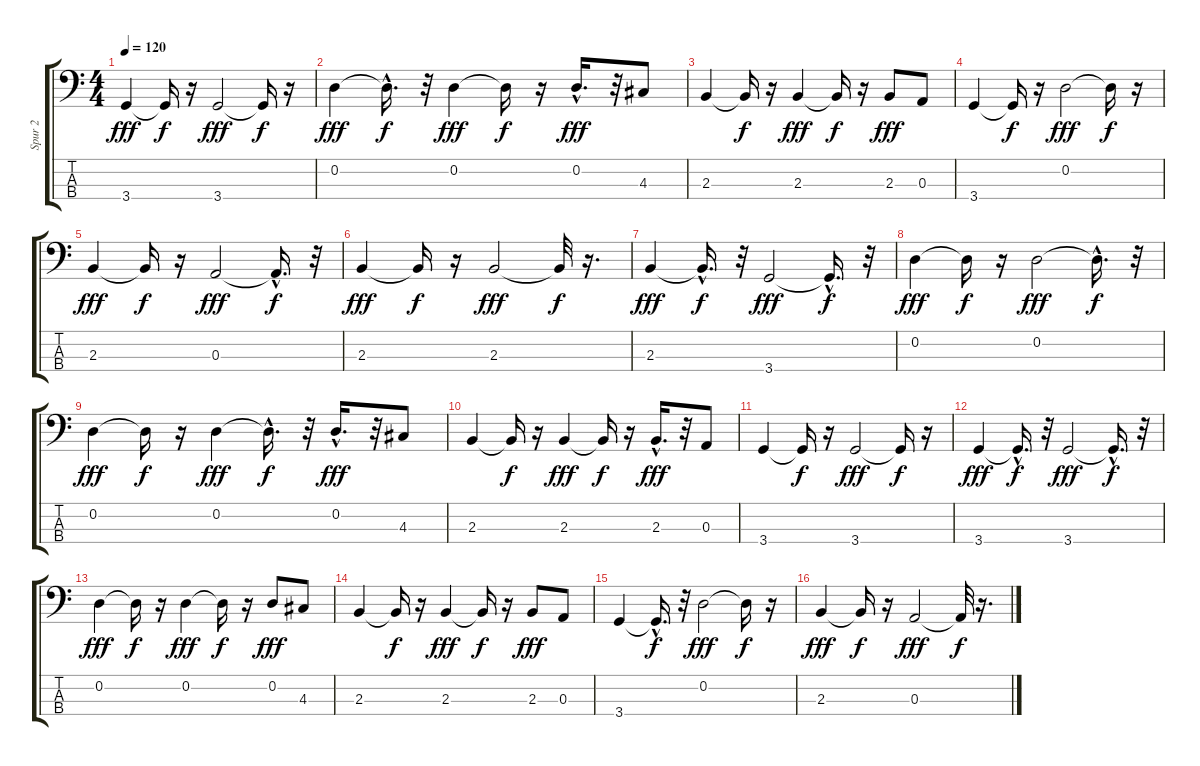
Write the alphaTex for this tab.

\track ("Spur 2" "Spur 2") {instrument fretlessbass}
\staff {score tabs}
\tuning (G2 D2 A1 E1) {hide}
\ts (4 4)
\tempo 120
\clef f4
\ks c
3.4.4{dy fff} 3.4{t}.16{dy f} r.16 3.4.2{dy fff} 3.4{t}.16{dy f} r.16 |
0.2.4{dy fff} 0.2{hac t}.16{d dy f} r.32 0.2.4{dy fff} 0.2{t}.16{dy f} r.16 0.2{hac}.16{d dy fff} r.32 4.3.8 |
2.3.4 2.3{t}.16{dy f} r.16 2.3.4{dy fff} 2.3{t}.16{dy f} r.16 2.3.8{dy fff} 0.3.8 |
3.4.4 3.4{t}.16{dy f} r.16 0.2.2{dy fff} 0.2{t}.16{dy f} r.16 |
2.3.4{dy fff} 2.3{t}.16{dy f} r.16 0.3.2{dy fff} 0.3{hac t}.16{d dy f} r.32 |
2.3.4{dy fff} 2.3{t}.16{dy f} r.16 2.3.2{dy fff} 2.3{t}.32{dy f} r.16{d} |
2.3.4{dy fff} 2.3{hac t}.16{d dy f} r.32 3.4.2{dy fff} 3.4{hac t}.16{d dy f} r.32 |
0.2.4{dy fff} 0.2{t}.16{dy f} r.16 0.2.2{dy fff} 0.2{hac t}.16{d dy f} r.32 |
0.2.4{dy fff} 0.2{t}.16{dy f} r.16 0.2.4{dy fff} 0.2{hac t}.16{d dy f} r.32 0.2{hac}.16{d dy fff} r.32 4.3.8 |
2.3.4 2.3{t}.16{dy f} r.16 2.3.4{dy fff} 2.3{t}.16{dy f} r.16 2.3{hac}.16{d dy fff} r.32 0.3.8 |
3.4.4 3.4{t}.16{dy f} r.16 3.4.2{dy fff} 3.4{t}.16{dy f} r.16 |
3.4.4{dy fff} 3.4{hac t}.16{d dy f} r.32 3.4.2{dy fff} 3.4{hac t}.16{d dy f} r.32 |
0.2.4{dy fff} 0.2{t}.16{dy f} r.16 0.2.4{dy fff} 0.2{t}.16{dy f} r.16 0.2.8{dy fff} 4.3.8 |
2.3.4 2.3{t}.16{dy f} r.16 2.3.4{dy fff} 2.3{t}.16{dy f} r.16 2.3.8{dy fff} 0.3.8 |
3.4.4 3.4{hac t}.16{d dy f} r.32 0.2.2{dy fff} 0.2{t}.16{dy f} r.16 |
2.3.4{dy fff} 2.3{t}.16{dy f} r.16 0.3.2{dy fff} 0.3{t}.32{dy f} r.16{d}
